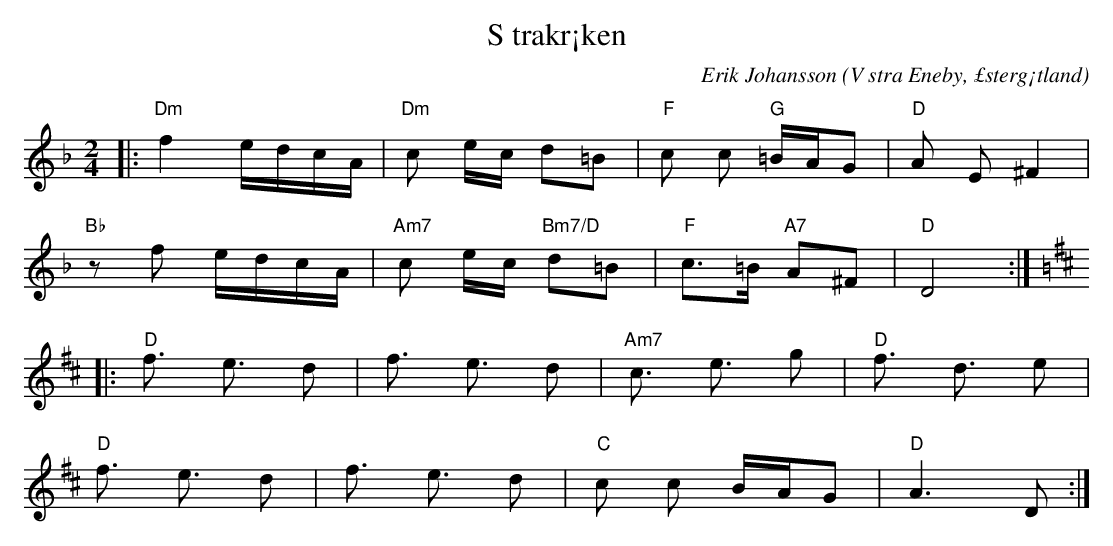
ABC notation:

X:1
T:S trakr¡ken
C:Erik Johansson
O:V stra Eneby, £sterg¡tland
Q:90
M:2/4
L:1/8
K:Dm
|:"Dm"f2 e/d/c/A/ |"Dm"c e/c/ d=B| "F" c c "G" =B/A/G | "D" A E ^F2 |
"Bb" zf e/d/c/A/ |"Am7"c e/c/ "Bm7/D"d=B| "F" c>=B  "A7" A^F | "D" D4 :|
K:D
|:"D" f3/2 e3/2 d |f3/2 e3/2 d| "Am7" c3/2 e3/2 g| "D" f3/2 d3/2 e |
"D" f3/2 e3/2 d |f3/2 e3/2 d| "C" c c B/A/G  | "D" A3  D:|
